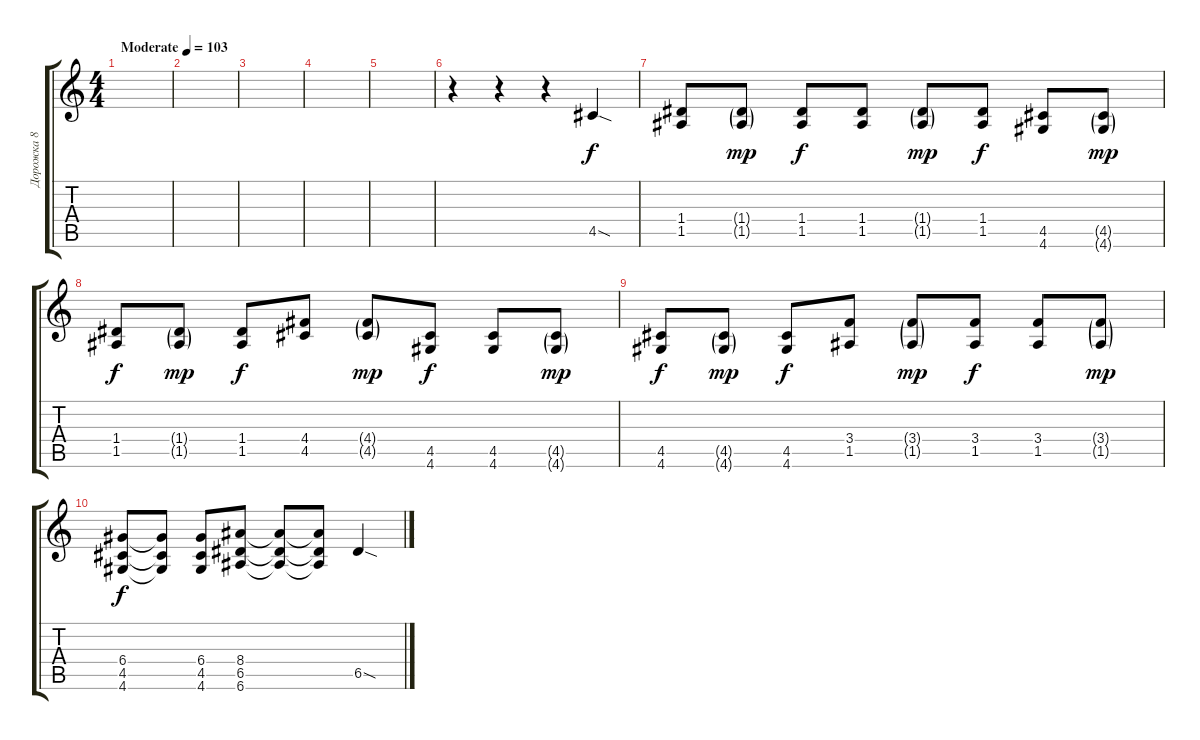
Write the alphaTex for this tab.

\track ("Дорожка 8" "Дорожка 8") {instrument distortionguitar}
\staff {score tabs}
\tuning (E4 B3 G3 D3 A2 E2) {hide}
\ts (4 4)
\tempo (103 "Moderate")
\clef g2
\ks c
|
|
|
|
|
r.4 r.4 r.4 4.5{sod}.4 |
(1.4 1.5).8 (1.4{g} 1.5{g}).8{dy mp} (1.4 1.5).8{dy f} (1.4 1.5).8 (1.4{g} 1.5{g}).8{dy mp} (1.4 1.5).8{dy f} (4.5 4.6).8 (4.5{g} 4.6{g}).8{dy mp} |
(1.4 1.5).8{dy f} (1.4{g} 1.5{g}).8{dy mp} (1.4 1.5).8{dy f} (4.4 4.5).8 (4.4{g} 4.5{g}).8{dy mp} (4.5 4.6).8{dy f} (4.5 4.6).8 (4.5{g} 4.6{g}).8{dy mp} |
(4.5 4.6).8{dy f} (4.5{g} 4.6{g}).8{dy mp} (4.5 4.6).8{dy f} (3.4 1.5).8 (3.4{g} 1.5{g}).8{dy mp} (3.4 1.5).8{dy f} (3.4 1.5).8 (3.4{g} 1.5{g}).8{dy mp} |
(6.4 4.5 4.6).8{dy f} (6.4{t} 4.5{t} 4.6{t}).8 (6.4 4.5 4.6).8 (8.4 6.5 6.6).8 (8.4{t} 6.5{t} 6.6{t}).8 (8.4{t} 6.5{t} 6.6{t}).8 6.5{sod}.4
